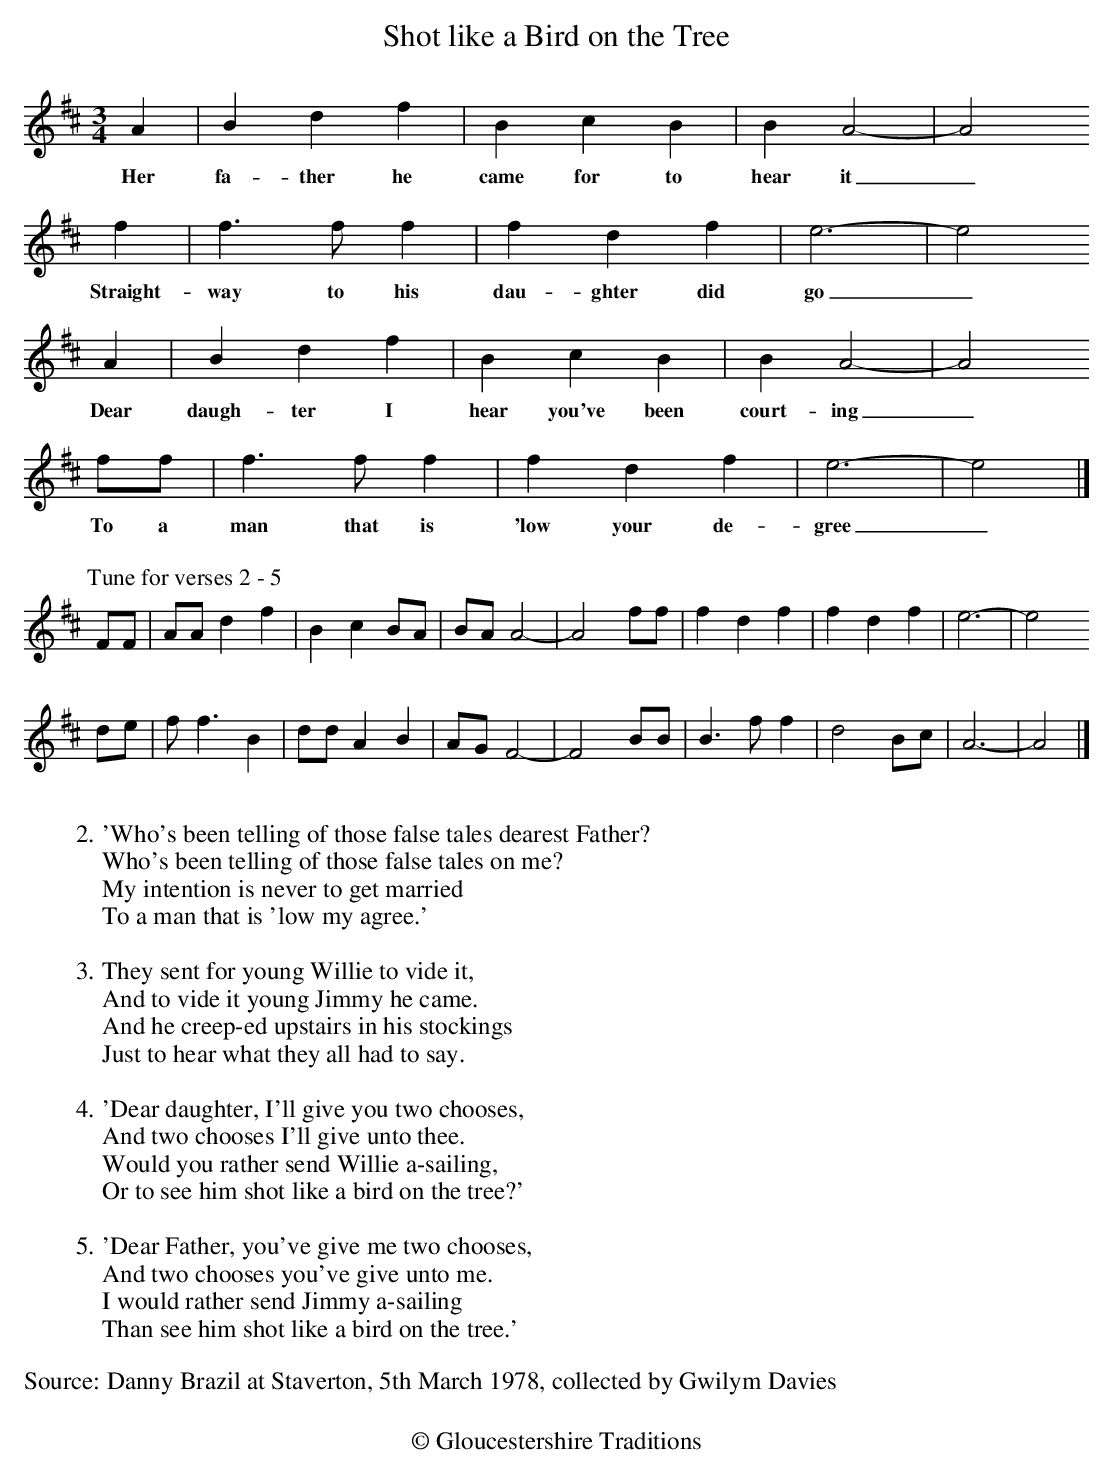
X:1
T: Shot like a Bird on the Tree
M: 3/4
L: 1/4
K: Amix
A | Bdf | BcB | BA2- | A2
w:Her fa-ther he came for to hear it_
f | f3/f/f | fdf | e3- | e2
w:Straight-way to his dau-ghter did go_
A | Bdf | BcB | BA2- | A2
w:Dear daugh-ter I hear you've been court-ing_
f/f/ | f3/f/f | fdf | e3- | e2 |]
w:To a man that is 'low your de-gree_
%%text
%%text
[P:Tune for verses 2 - 5]F/F/ | A/A/ df | BcB/A/ | B/A/A2- | A2 f/f/ | fdf | fdf | e3- | e2
d/e/ | f/f3/B | d/d/AB | A/G/F2- | F2B/B/ | B3/f/f | d2B/c/ | A3- | A2 |]
%%text
%%text
W:2.'Who's been telling of those false tales dearest Father?
W:Who's been telling of those false tales on me?
W:My intention is never to get married
W:To a man that is 'low my agree.'
W:
W:3.They sent for young Willie to vide it,
W:And to vide it young Jimmy he came.
W:And he creep-ed upstairs in his stockings
W:Just to hear what they all had to say.
W:
W:4.'Dear daughter, I'll give you two chooses,
W:And two chooses I'll give unto thee.
W:Would you rather send Willie a-sailing,
W:Or to see him shot like a bird on the tree?'
W:
W:5.'Dear Father, you've give me two chooses,
W:And two chooses you've give unto me.
W:I would rather send Jimmy a-sailing
W:Than see him shot like a bird on the tree.'
